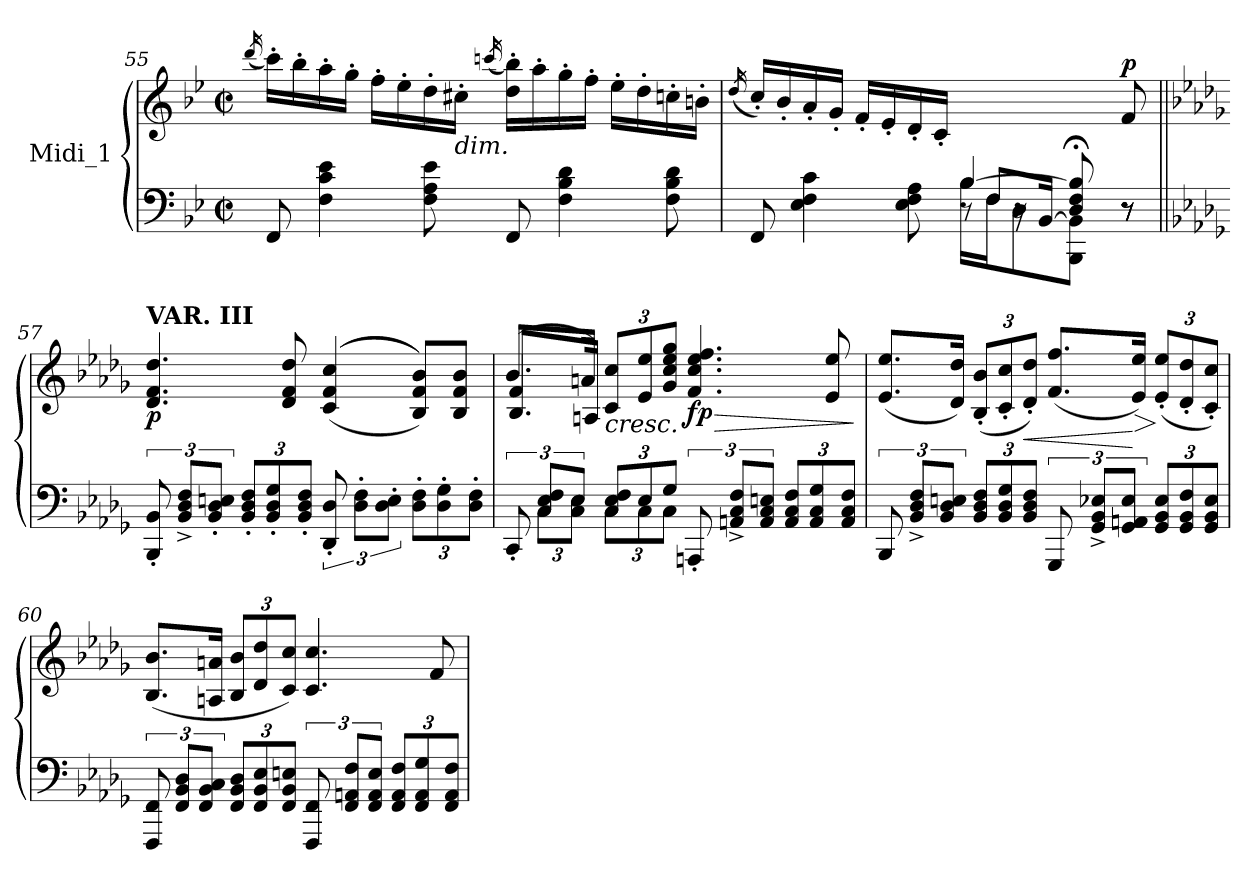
**kern	**kern	**dynam
*part1	*part1	*part1
*staff2	*staff1	*staff1/2
*I"Midi_1	*	*
!!LO:LB:g=z
*clefF4	*clefG2	*
*k[b-e-]	*k[b-e-]	*
*B-:	*B-:	*
*M2/2	*M2/2	*
*met(c|)	*met(c|)	*
=55	=55	=55
.	(16qddd/	.
*^	*	*
*	*^	*	*
*	*	*^	*	*
8FF/	2ryy	2ryy	2ryy	16ccc'\LL)	.
.	.	.	.	16bb-i'\	.
4F\ 4c\ 4e-\	.	.	.	16aa'\	.
.	.	.	.	16gg'\JJ	.
.	.	.	.	16ff'\LL	.
.	.	.	.	16ee-'\	.
8F\ 8A\ 8e-\	.	.	.	16dd'\	.
!	!	!	!	!LO:TX:b:i:t=dim.	!
.	.	.	.	16cc#X'\JJ	.
.	.	.	.	(16qcccni/	.
8FF/	2ryy	2ryy	2ryy	16dd\' 16bb-\'LL)	.
.	.	.	.	16aa'\	.
4F\ 4B-\ 4d\	.	.	.	16gg'\	.
.	.	.	.	16ff'\JJ	.
.	.	.	.	16ee-'\LL	.
.	.	.	.	16dd'\	.
8F\ 8B-\ 8d\	.	.	.	16ccn'\	.
.	.	.	.	16bn'\JJ	.
=56	=56	=56	=56	=56	=56
.	.	.	.	(>16qdd/	.
8FF/	2ryy	2ryy	2ryy	16cc'/LL)	.
.	.	.	.	16b-i'/	.
4E-\ 4F\ 4c\	.	.	.	16a'/	.
.	.	.	.	16g'/JJ	.
.	.	.	.	16f'/LL	.
.	.	.	.	16e-'/	.
8E-\ 8F\ 8A\	.	.	.	16d'/	.
.	.	.	.	16c'/JJ	.
[4B-/	16B-\LL	16ryy	8r	4ryy	.
.	16F\J	8F/L	.	.	.
.	8D\	.	16r	.	.
.	.	[16BB-/Jk	8ryy	.	.
8D/;< 8F/;< 8B-/];<	8BBB-\ 8BB-\]J	8ryy	.	8ryy	.
.	.	.	16ryy	.	.
!	!	!	!	!	!LO:DY:a
8r	8r	8r	8r	8f/	p
!!LO:PB:g=z
=57||	=57||	=57||	=57||	=57||	=57||
*k[b-e-a-d-g-]	*	*	*	*k[b-e-a-d-g-]	*
*D-:	*	*	*	*D-:	*
!	!	!	!	!LO:TX:a:B:t=VAR. III	!
!	!	!	!	!	!LO:DY:b
2ryy	2ryy	12BBB-/' 12BB-/'	2ryy	4.d-/ 4.f/ 4.dd-/	p
.	.	12BB-/^ 12D-/^ 12F/^L	.	.	.
.	.	12BB-/' 12D-/' 12En/'J	.	.	.
*	*	*Xbrackettup	*	*	*
.	.	12BB-/' 12D-/' 12F/'L	.	.	.
.	.	12BB-/' 12D-/' 12G-/'	.	.	.
.	.	.	.	8d-/ 8f/ 8dd-/	.
.	.	12BB-/' 12D-/' 12F/'J	.	.	.
*	*	*brackettup	*	*	*
2ryy	2ryy	12DD-/' 12D-/'	2ryy	((>(4c/ 4f/ 4cc/	.
.	.	12D-\' 12F\'L	.	.	.
.	.	12D-\' 12E\'J	.	.	.
*	*	*Xbrackettup	*	*	*
.	.	12D-\' 12F\'L	.	8B-/ 8f/ 8b-/L)))	.
.	.	12D-\' 12G-\'	.	.	.
.	.	.	.	8B-/ 8f/ 8b-/J	.
.	.	12D-\' 12F\'J	.	.	.
=58	=58	=58	=58	=58	=58
*	*	*brackettup	*	*	*
*	*	*	*	*^	*
*	*	*	*	*	*^	*
4ryy	4ryy	12CC'/	12ryy	(>8.b-/L	8.B-/L	4f/	.
.	.	12C/ 12E-i/ 12F/L	12C\L	.	.	.	.
.	.	12E-/J	12C\ 12E-\J	.	.	.	.
.	.	.	.	16an/Jk)	16An/Jk	.	.
*	*	*Xbrackettup	*	*Xbrackettup	*	*	*
!	!	!	!	!	!	!	!LO:HP:b
4ryy	4ryy	12C/ 12E-/ 12F/L	12C\L	12c/ 12cc/L	2.ryy	2.ryy	<
.	.	12E-/	12C\	12e-/ 12ee-/	.	.	.
.	.	12G-/J	12C\J	12g-/ 12cc/ 12ee-/ 12gg-/J	.	.	.
*	*	*brackettup	*	*	*	*	*
!	!	!	!	!	!	!	!LO:HP:b
!	!	!	!	!	!	!	!LO:DY:n=1:b
2ryy	2ryy	12AAAn'/	2ryy	4.f/ 4.cc/ 4.ee-/ 4.ff/	.	.	> fp
.	.	12AAn/^ 12C/^ 12F/^L	.	.	.	.	.
.	.	12AA/ 12C/ 12En/J	.	.	.	.	.
*	*	*Xbrackettup	*	*	*	*	*
.	.	12AA/ 12C/ 12F/L	.	.	.	.	.
.	.	12AA/ 12C/ 12G-/	.	.	.	.	.
.	.	.	.	8e-/ 8ee-/	.	.	[
.	.	12AA/ 12C/ 12F/J	.	.	.	.	.
*v	*v	*v	*v	*	*	*	*
*	*v	*v	*v	*
.	.	]
!!LO:LB:g=z
=59	=59	=59
*^	*	*
*	*^	*	*
*	*	*brackettup	*	*
*	*	*^	*	*
2ryy	2ryy	12BBB-/	2ryy	(8.e-/ 8.ee-/L	.
.	.	12BB-/^ 12D-/^ 12F/^L	.	.	.
.	.	12BB-/ 12D-/ 12En/J	.	.	.
.	.	.	.	16d-/ 16dd-/Jk)	.
*	*	*Xbrackettup	*	*	*
.	.	12BB-/ 12D-/ 12F/L	.	(12B-/' 12b-/'L	.
.	.	12BB-/ 12D-/ 12G-/	.	12c/' 12cc/'	.
!	!	!	!	!	!LO:HP:b
.	.	12BB-/ 12D-/ 12F/J	.	12d-/' 12dd-/'J)	<
*	*	*brackettup	*	*	*
2ryy	2ryy	12GGG-/	2ryy	(8.f/ 8.ff/L	.
.	.	12GG-/^ 12BB-/^ 12E-X/^L	.	.	.
.	.	12GG-/ 12AAn/ 12E-/J	.	.	.
!	!	!	!	!	!LO:HP:n=1:b
.	.	.	.	16e-/ 16ee-/Jk)	[ >
*	*	*Xbrackettup	*	*	*
.	.	12GG-/ 12BB-/ 12E-/L	.	(12e-/' 12ee-/'L	]
.	.	12GG-/ 12BB-/ 12F/	.	12d-/' 12dd-/'	.
.	.	12GG-/ 12BB-/ 12E-/J	.	12c/' 12cc/'J)	.
!!LO:LB:g=z
=60	=60	=60	=60	=60	=60
*	*	*brackettup	*	*	*
2ryy	2ryy	12FFF/ 12FF/	2ryy	(8.B-/ 8.b-/L	.
.	.	12FF/ 12BB-/ 12D-/L	.	.	.
.	.	12FF/ 12BB-/ 12C/J	.	.	.
.	.	.	.	16An/ 16an/Jk	.
*	*	*Xbrackettup	*	*	*
.	.	12FF/ 12BB-/ 12D-/L	.	12B-/ 12b-/L	.
.	.	12FF/ 12BB-/ 12E-/	.	12d-/ 12dd-/	.
.	.	12FF/ 12BB-/ 12En/J	.	12c/ 12cc/J)	.
*	*	*brackettup	*	*	*
2ryy	2ryy	12FFF/ 12FF/	2ryy	4.c/ 4.cc/	.
.	.	12FF/ 12AAn/ 12F/L	.	.	.
.	.	12FF/ 12AA/ 12E/J	.	.	.
*	*	*Xbrackettup	*	*	*
.	.	12FF/ 12AA/ 12F/L	.	.	.
.	.	12FF/ 12AA/ 12G-/	.	.	.
.	.	.	.	8f/	.
.	.	12FF/ 12AA/ 12F/J	.	.	.
*v	*v	*v	*v	*	*
=	=	=
*-	*-	*-
